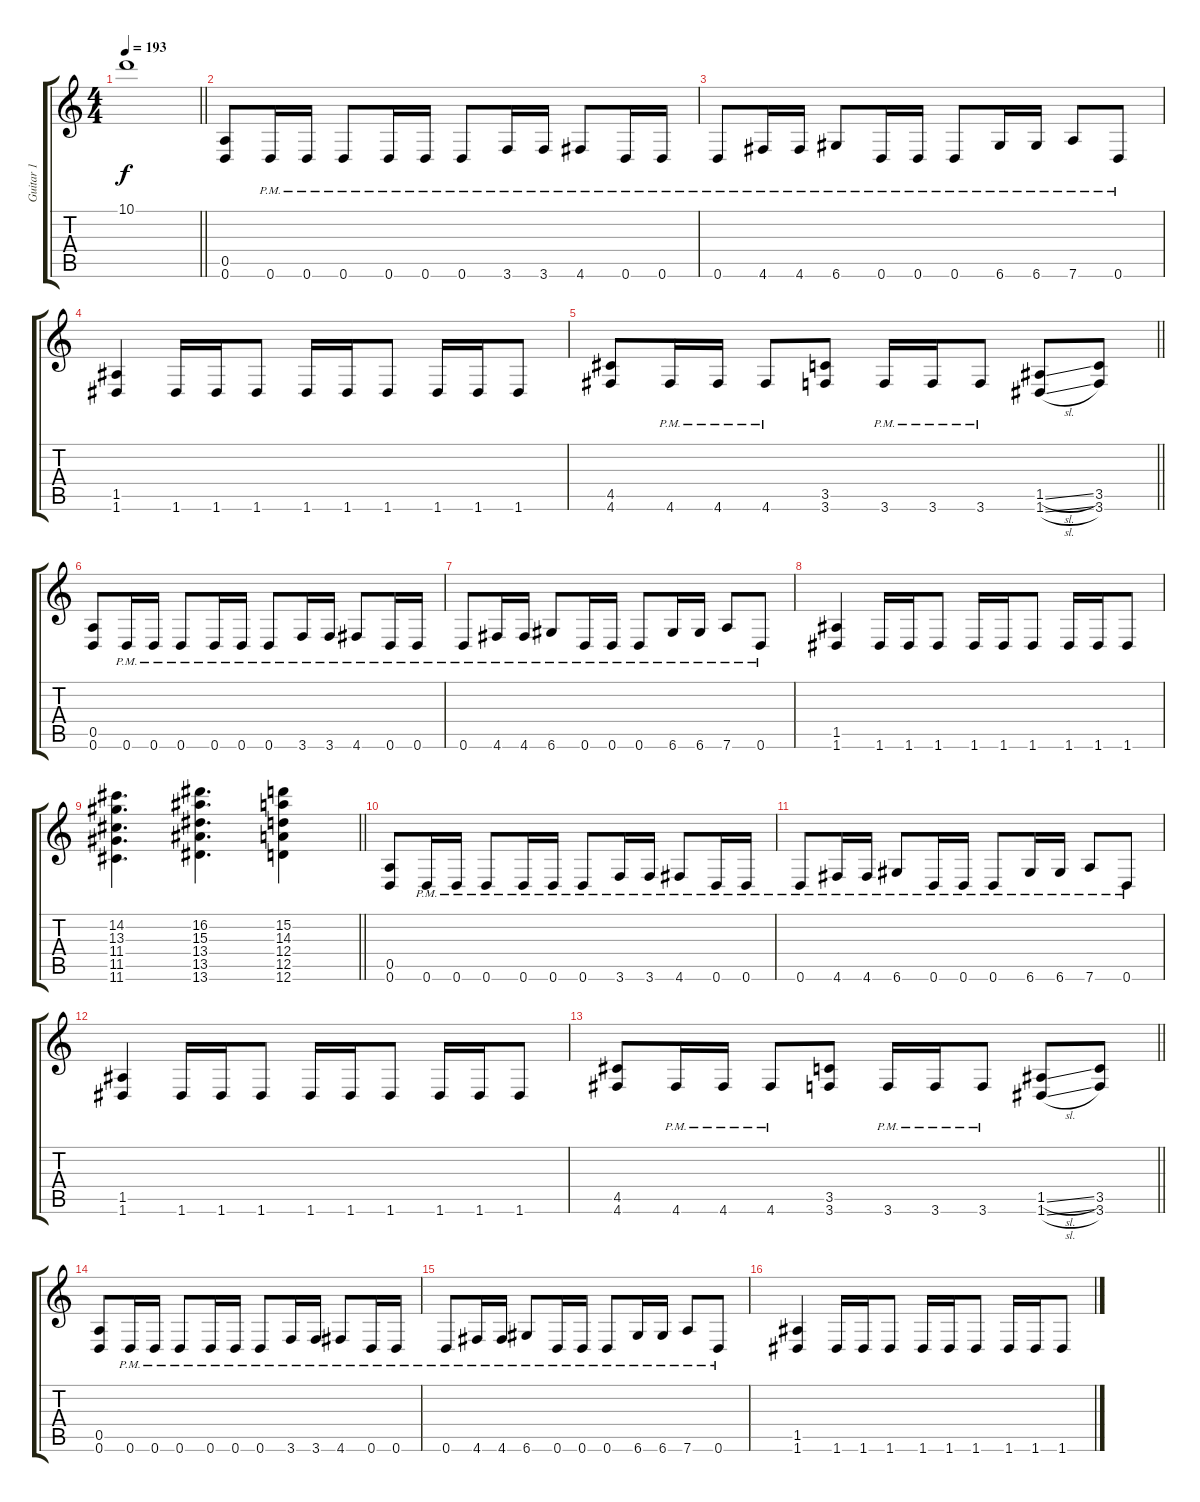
\track ("Guitar 1" "Guitar 1") {instrument distortionguitar}
\staff {score tabs}
\tuning (E4 B3 G3 D3 A2 D2) {hide}
\ts (4 4)
\tempo 193
\clef g2
\barLineRight lightlight
\ks c
10.1.1{dy f} |
\section ("" "")
(0.5 0.6).8 0.6{pm}.16 0.6{pm}.16 0.6{pm}.8 0.6{pm}.16 0.6{pm}.16 0.6{pm}.8 3.6{pm}.16 3.6{pm}.16 4.6{pm}.8 0.6{pm}.16 0.6{pm}.16 |
0.6{pm}.8 4.6{pm}.16 4.6{pm}.16 6.6{pm}.8 0.6{pm}.16 0.6{pm}.16 0.6{pm}.8 6.6{pm}.16 6.6{pm}.16 7.6{pm}.8 0.6{pm}.8 |
(1.5 1.6).4 1.6.16 1.6.16 1.6.8 1.6.16 1.6.16 1.6.8 1.6.16 1.6.16 1.6.8 |
\barLineRight lightlight
(4.5 4.6).8 4.6{pm}.16 4.6{pm}.16 4.6{pm}.8 (3.5 3.6).8 3.6{pm}.16 3.6{pm}.16 3.6{pm}.8 (1.5{sl} 1.6{sl}).8 (3.5 3.6).8 |
(0.5 0.6).8 0.6{pm}.16 0.6{pm}.16 0.6{pm}.8 0.6{pm}.16 0.6{pm}.16 0.6{pm}.8 3.6{pm}.16 3.6{pm}.16 4.6{pm}.8 0.6{pm}.16 0.6{pm}.16 |
0.6{pm}.8 4.6{pm}.16 4.6{pm}.16 6.6{pm}.8 0.6{pm}.16 0.6{pm}.16 0.6{pm}.8 6.6{pm}.16 6.6{pm}.16 7.6{pm}.8 0.6{pm}.8 |
(1.5 1.6).4 1.6.16 1.6.16 1.6.8 1.6.16 1.6.16 1.6.8 1.6.16 1.6.16 1.6.8 |
\barLineRight lightlight
(14.2 13.3 11.4 11.5 11.6).4{d} (16.2 15.3 13.4 13.5 13.6).4{d} (15.2 14.3 12.4 12.5 12.6).4 |
(0.5 0.6).8 0.6{pm}.16 0.6{pm}.16 0.6{pm}.8 0.6{pm}.16 0.6{pm}.16 0.6{pm}.8 3.6{pm}.16 3.6{pm}.16 4.6{pm}.8 0.6{pm}.16 0.6{pm}.16 |
0.6{pm}.8 4.6{pm}.16 4.6{pm}.16 6.6{pm}.8 0.6{pm}.16 0.6{pm}.16 0.6{pm}.8 6.6{pm}.16 6.6{pm}.16 7.6{pm}.8 0.6{pm}.8 |
(1.5 1.6).4 1.6.16 1.6.16 1.6.8 1.6.16 1.6.16 1.6.8 1.6.16 1.6.16 1.6.8 |
\barLineRight lightlight
(4.5 4.6).8 4.6{pm}.16 4.6{pm}.16 4.6{pm}.8 (3.5 3.6).8 3.6{pm}.16 3.6{pm}.16 3.6{pm}.8 (1.5{sl} 1.6{sl}).8 (3.5 3.6).8 |
(0.5 0.6).8 0.6{pm}.16 0.6{pm}.16 0.6{pm}.8 0.6{pm}.16 0.6{pm}.16 0.6{pm}.8 3.6{pm}.16 3.6{pm}.16 4.6{pm}.8 0.6{pm}.16 0.6{pm}.16 |
0.6{pm}.8 4.6{pm}.16 4.6{pm}.16 6.6{pm}.8 0.6{pm}.16 0.6{pm}.16 0.6{pm}.8 6.6{pm}.16 6.6{pm}.16 7.6{pm}.8 0.6{pm}.8 |
(1.5 1.6).4 1.6.16 1.6.16 1.6.8 1.6.16 1.6.16 1.6.8 1.6.16 1.6.16 1.6.8
